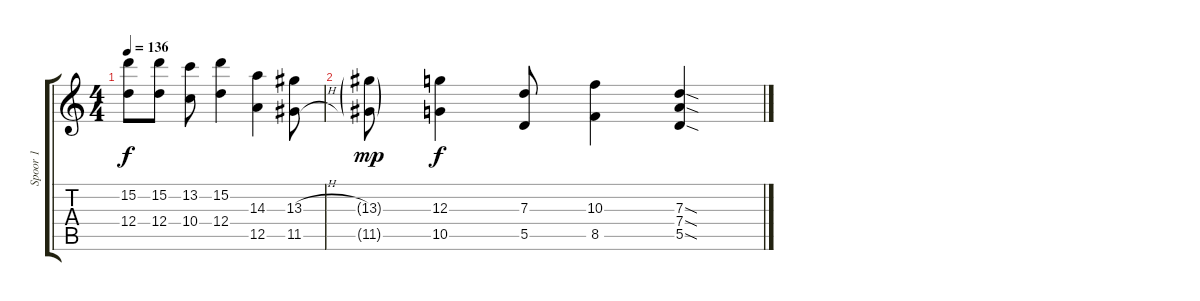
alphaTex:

\track ("Spoor 1" "Spoor 1") {instrument acousticguitarsteel}
\staff {score tabs}
\tuning (E4 B3 G3 D3 A2 E2) {hide}
\ts (4 4)
\tempo 136
\clef g2
\ks c
(15.2 12.4).8{dy f} (15.2 12.4).8 (13.2 10.4).8 (15.2 12.4).4 (14.3 12.5).4 (13.3{h} 11.5{h}).8 |
(13.3{g} 11.5{g}).8{dy mp} (12.3 10.5).4{dy f} (7.3 5.5).8 (10.3 8.5).4 (7.3{sod} 7.4{sod} 5.5{sod}).4
